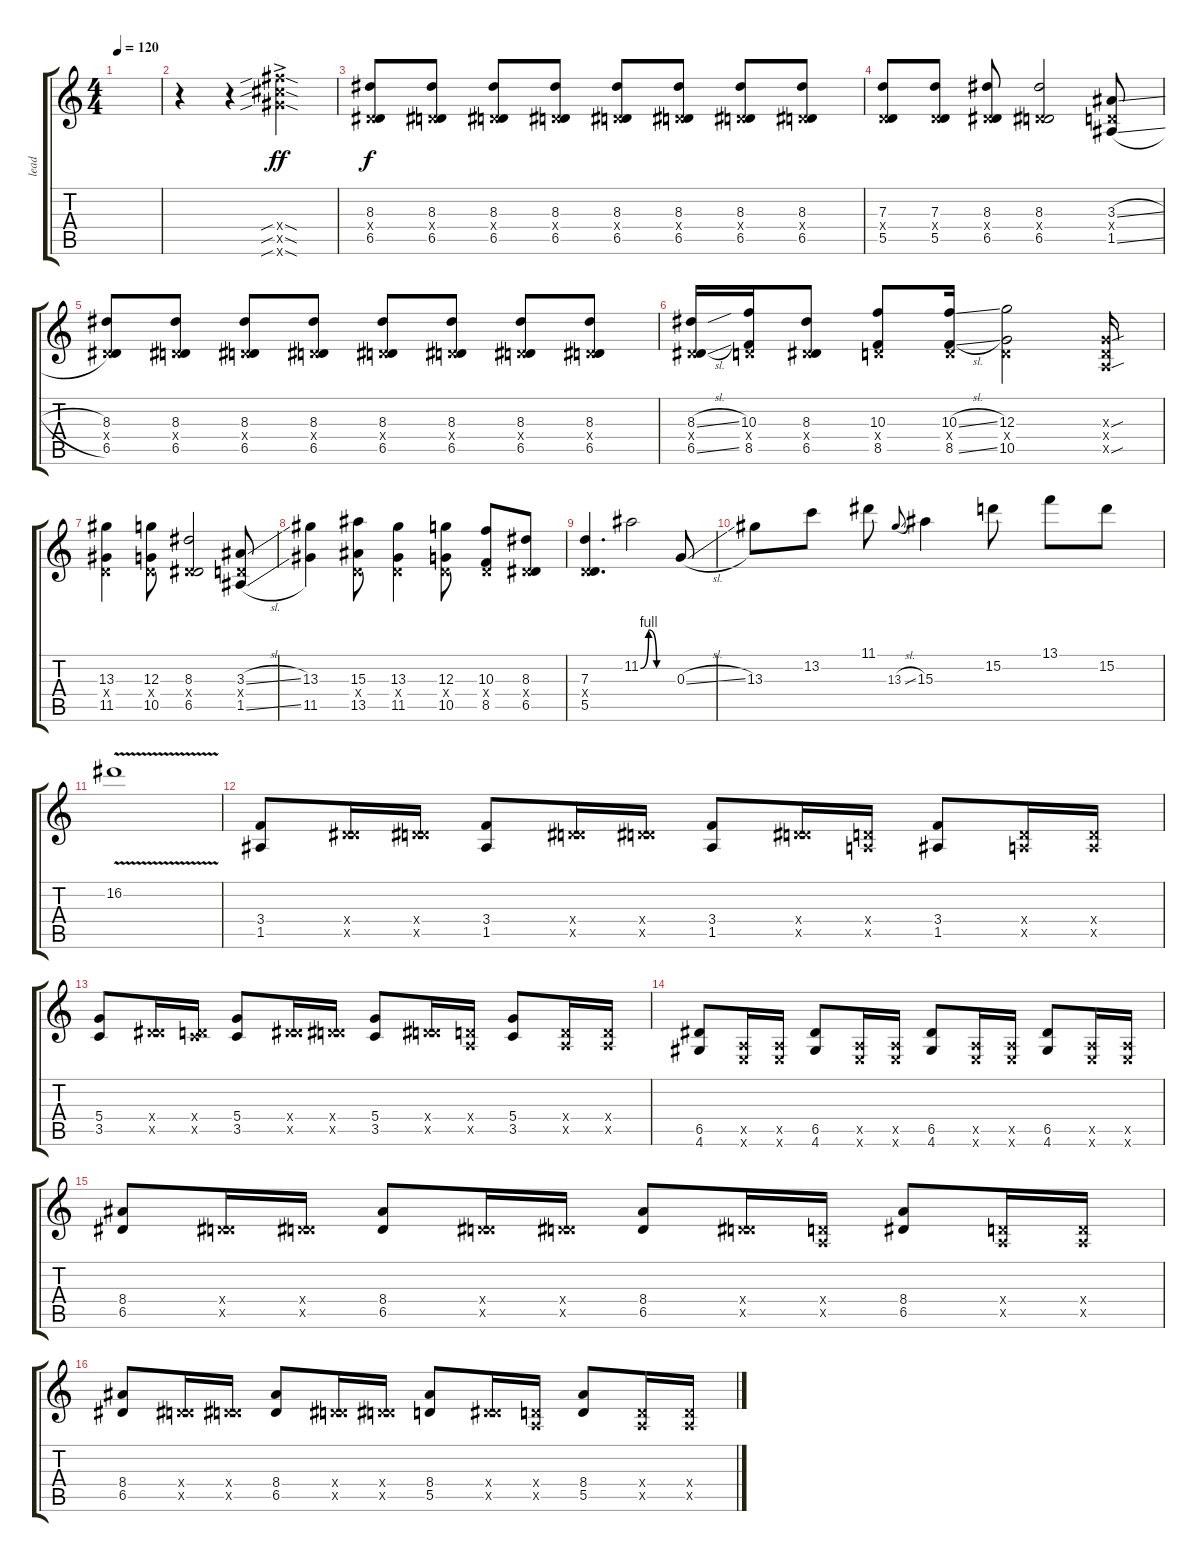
\track ("lead" "lead") {instrument distortionguitar}
\staff {score tabs}
\tuning (E4 B3 G3 D3 A2 E2) {hide}
\ts (4 4)
\tempo 120
\clef g2
\ks c
|
r.4{volume 12} r.4 (16.4{sib sod ac x} 16.5{sib sod ac x} 16.6{sib sod ac x}).2{dy ff} |
(8.3 0.4{x} 6.5).8{dy f} (8.3 0.4{x} 6.5).8 (8.3 0.4{x} 6.5).8 (8.3 0.4{x} 6.5).8 (8.3 0.4{x} 6.5).8 (8.3 0.4{x} 6.5).8 (8.3 0.4{x} 6.5).8 (8.3 0.4{x} 6.5).8 |
(7.3 0.4{x} 5.5).8 (7.3 0.4{x} 5.5).8 (8.3 0.4{x} 6.5).8 (8.3 0.4{x} 6.5).2 (3.3{sl} 0.4{x} 1.5{sl}).8 |
(8.3 0.4{x} 6.5).8 (8.3 0.4{x} 6.5).8 (8.3 0.4{x} 6.5).8 (8.3 0.4{x} 6.5).8 (8.3 0.4{x} 6.5).8 (8.3 0.4{x} 6.5).8 (8.3 0.4{x} 6.5).8 (8.3 0.4{x} 6.5).8 |
(8.3{sl} 0.4{x} 6.5{sl}).16 (10.3 0.4{x} 8.5).16 (8.3 0.4{x} 6.5).8 (10.3 0.4{x} 8.5).8 (10.3{sl} 0.4{x} 8.5{sl}).16 (12.3 0.4{x} 10.5).2 (0.3{sou x} 0.4{x} 0.5{sou x}).16 |
(13.3 0.4{x} 11.5).4 (12.3 0.4{x} 10.5).8 (8.3 0.4{x} 6.5).2 (3.3{sl} 0.4{x} 1.5{sl}).8 |
(13.3 11.5).4 (15.3 0.4{x} 13.5).8 (13.3 0.4{x} 11.5).4 (12.3 0.4{x} 10.5).8 (10.3 0.4{x} 8.5).8 (8.3 0.4{x} 6.5).8 |
(7.3 0.4{x} 5.5).4{d} 11.2{be (custom 0 0 15 4 30 0 60 0)}.2 0.3{sl}.8 |
13.3.8 13.2.8 11.1.8 13.3{sl}.8{gr onbeat} 15.3.4 15.2.8 13.1.8 15.2.8 |
16.2{v}.1 |
(3.4 1.5).8{volume 8} (0.4{x} 6.5{x}).16 (0.4{x} 6.5{x}).16 (3.4 1.5).8 (0.4{x} 6.5{x}).16 (0.4{x} 6.5{x}).16 (3.4 1.5).8 (0.4{x} 6.5{x}).16 (0.4{x} 0.5{x}).16 (3.4 1.5).8 (0.4{x} 0.5{x}).16 (0.4{x} 0.5{x}).16 |
(5.4 3.5).8 (0.4{x} 6.5{x}).16 (0.4{x} 3.5{x}).16 (5.4 3.5).8 (0.4{x} 6.5{x}).16 (0.4{x} 6.5{x}).16 (5.4 3.5).8 (0.4{x} 6.5{x}).16 (0.4{x} 0.5{x}).16 (5.4 3.5).8 (0.4{x} 0.5{x}).16 (0.4{x} 0.5{x}).16 |
(6.5 4.6).8 (0.5{x} 0.6{x}).16 (0.5{x} 0.6{x}).16 (6.5 4.6).8 (0.5{x} 0.6{x}).16 (0.5{x} 0.6{x}).16 (6.5 4.6).8 (0.5{x} 0.6{x}).16 (0.5{x} 0.6{x}).16 (6.5 4.6).8 (0.5{x} 0.6{x}).16 (0.5{x} 0.6{x}).16 |
(8.4 6.5).8 (0.4{x} 6.5{x}).16 (0.4{x} 6.5{x}).16 (8.4 6.5).8 (0.4{x} 6.5{x}).16 (0.4{x} 6.5{x}).16 (8.4 6.5).8 (0.4{x} 6.5{x}).16 (0.4{x} 0.5{x}).16 (8.4 6.5).8 (0.4{x} 0.5{x}).16 (0.4{x} 0.5{x}).16 |
(8.4 6.5).8 (0.4{x} 6.5{x}).16 (0.4{x} 6.5{x}).16 (8.4 6.5).8 (0.4{x} 6.5{x}).16 (0.4{x} 6.5{x}).16 (8.4 5.5).8 (0.4{x} 6.5{x}).16 (0.4{x} 0.5{x}).16 (8.4 5.5).8 (0.4{x} 0.5{x}).16 (0.4{x} 0.5{x}).16
